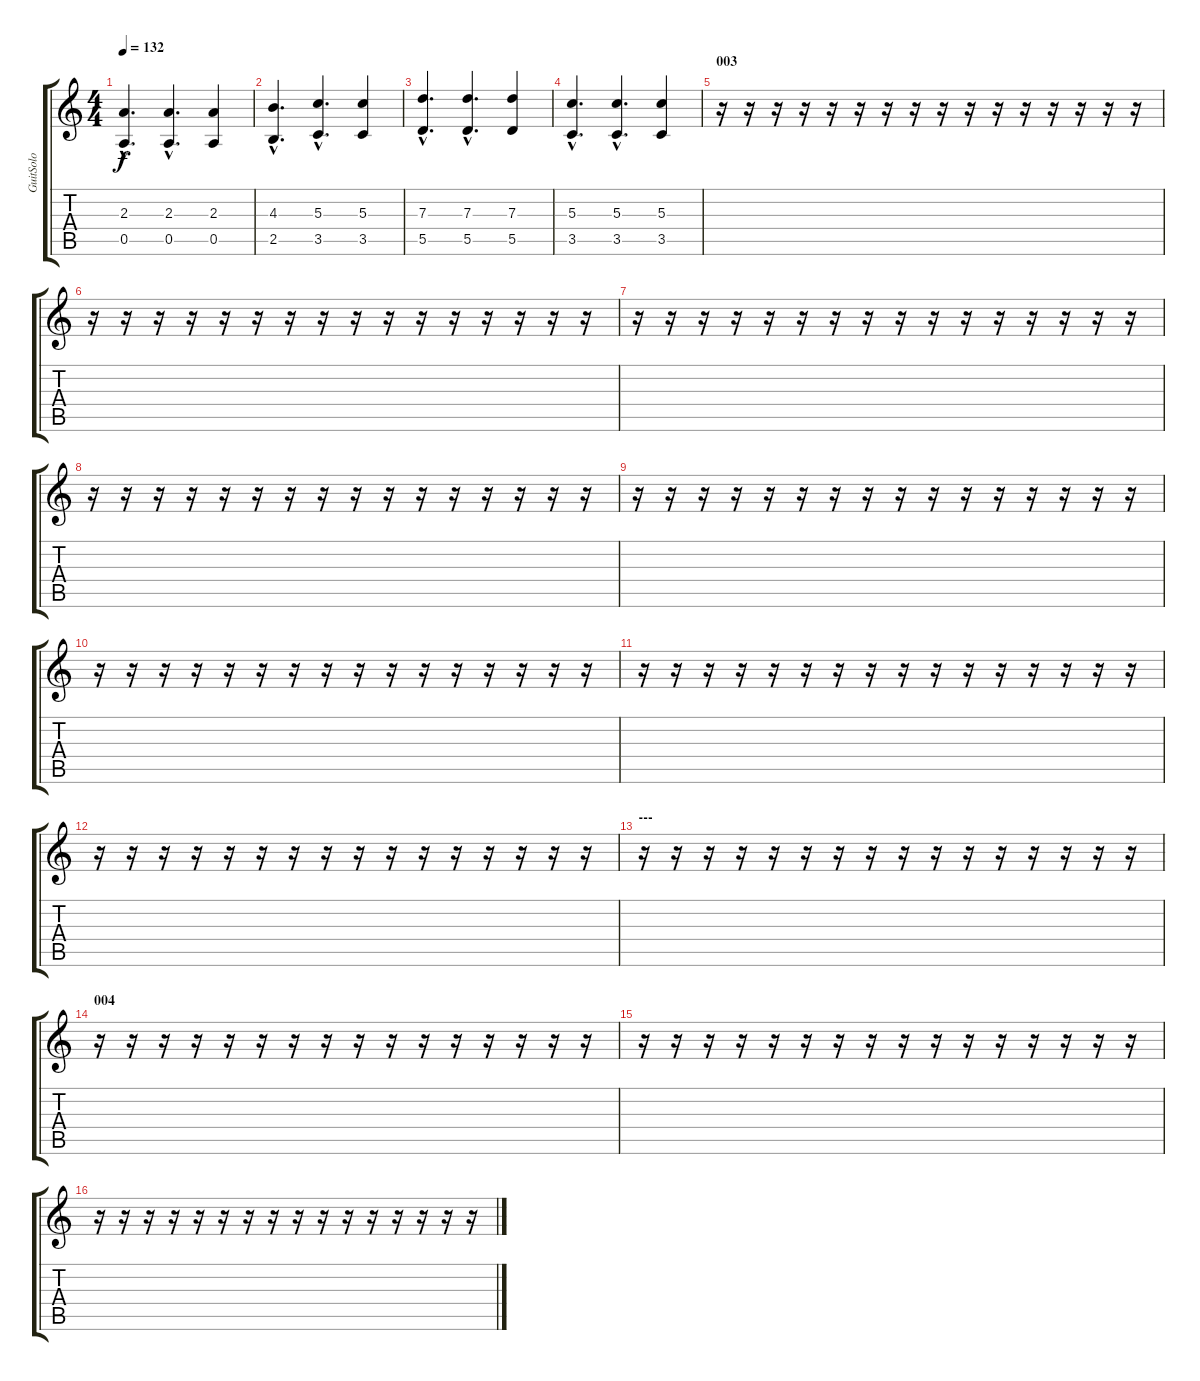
\track ("GuitSolo" "GuitSolo") {instrument acousticguitarsteel}
\staff {score tabs}
\tuning (E4 B3 G3 D3 A2 E2) {hide}
\ts (4 4)
\tempo 132
\clef g2
\ks c
(2.3{hac} 0.5{hac}).4{d dy f} (2.3{hac} 0.5{hac}).4{d} (2.3 0.5).4 |
(4.3{hac} 2.5{hac}).4{d} (5.3{hac} 3.5{hac}).4{d} (5.3 3.5).4 |
(7.3{hac} 5.5{hac}).4{d} (7.3{hac} 5.5{hac}).4{d} (7.3 5.5).4 |
(5.3{hac} 3.5{hac}).4{d} (5.3{hac} 3.5{hac}).4{d} (5.3 3.5).4 |
\section ("" "003")
r.16 r.16 r.16 r.16 r.16 r.16 r.16 r.16 r.16 r.16 r.16 r.16 r.16 r.16 r.16 r.16 |
r.16 r.16 r.16 r.16 r.16 r.16 r.16 r.16 r.16 r.16 r.16 r.16 r.16 r.16 r.16 r.16 |
r.16 r.16 r.16 r.16 r.16 r.16 r.16 r.16 r.16 r.16 r.16 r.16 r.16 r.16 r.16 r.16 |
r.16 r.16 r.16 r.16 r.16 r.16 r.16 r.16 r.16 r.16 r.16 r.16 r.16 r.16 r.16 r.16 |
r.16 r.16 r.16 r.16 r.16 r.16 r.16 r.16 r.16 r.16 r.16 r.16 r.16 r.16 r.16 r.16 |
r.16 r.16 r.16 r.16 r.16 r.16 r.16 r.16 r.16 r.16 r.16 r.16 r.16 r.16 r.16 r.16 |
r.16 r.16 r.16 r.16 r.16 r.16 r.16 r.16 r.16 r.16 r.16 r.16 r.16 r.16 r.16 r.16 |
r.16 r.16 r.16 r.16 r.16 r.16 r.16 r.16 r.16 r.16 r.16 r.16 r.16 r.16 r.16 r.16 |
\section ("" "---")
r.16 r.16 r.16 r.16 r.16 r.16 r.16 r.16 r.16 r.16 r.16 r.16 r.16 r.16 r.16 r.16 |
\section ("" "004")
r.16 r.16 r.16 r.16 r.16 r.16 r.16 r.16 r.16 r.16 r.16 r.16 r.16 r.16 r.16 r.16 |
r.16 r.16 r.16 r.16 r.16 r.16 r.16 r.16 r.16 r.16 r.16 r.16 r.16 r.16 r.16 r.16 |
r.16 r.16 r.16 r.16 r.16 r.16 r.16 r.16 r.16 r.16 r.16 r.16 r.16 r.16 r.16 r.16
